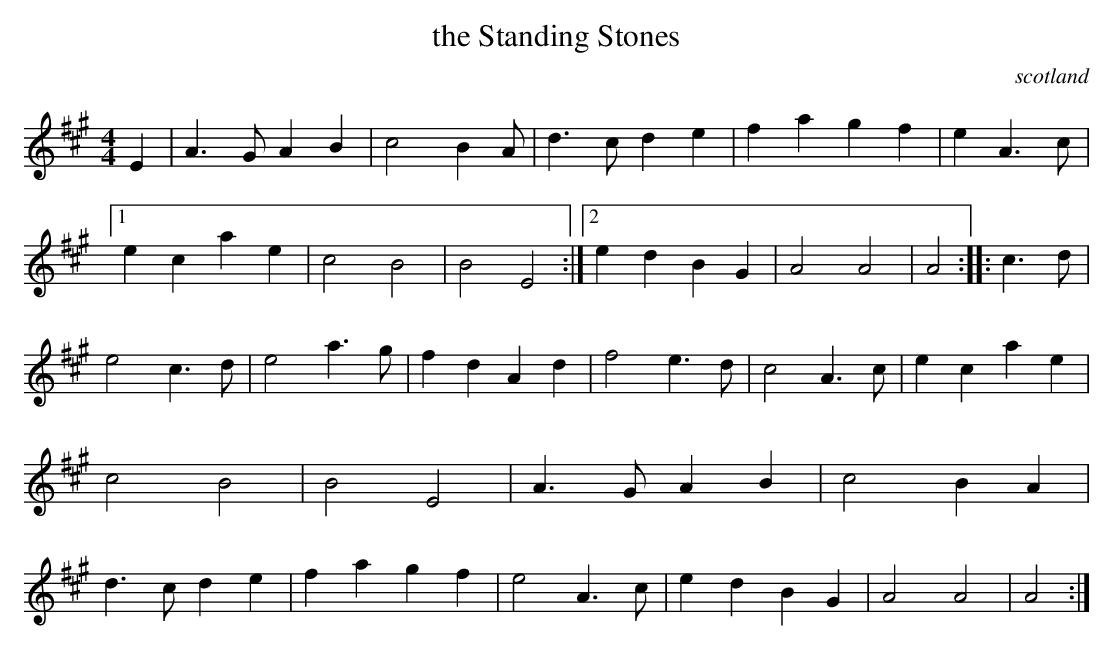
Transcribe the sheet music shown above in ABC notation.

X:1
T:the Standing Stones
O:scotland
M:4/4
K:A
E2 | \
A3G A2B2 | c4 B2A | d3c d2e2 | f2a2 g2f2 |\
e2 A3c |1 e2c2a2e2 | c4 B4 | B4 E4 :|2\
e2d2 B2G2 | A4 A4 | A4 :: \
c3d |\
e4 c3d | e4 a3g | f2d2 A2d2 | f4 e3d | \
c4 A3c | e2c2 a2e2 | c4 B4 | B4 E4 |\
A3G A2B2 | c4 B2A2 | d3c d2e2 | f2a2 g2f2 |\
e4 A3c | e2d2 B2G2 | A4 A4 | A4 :|
